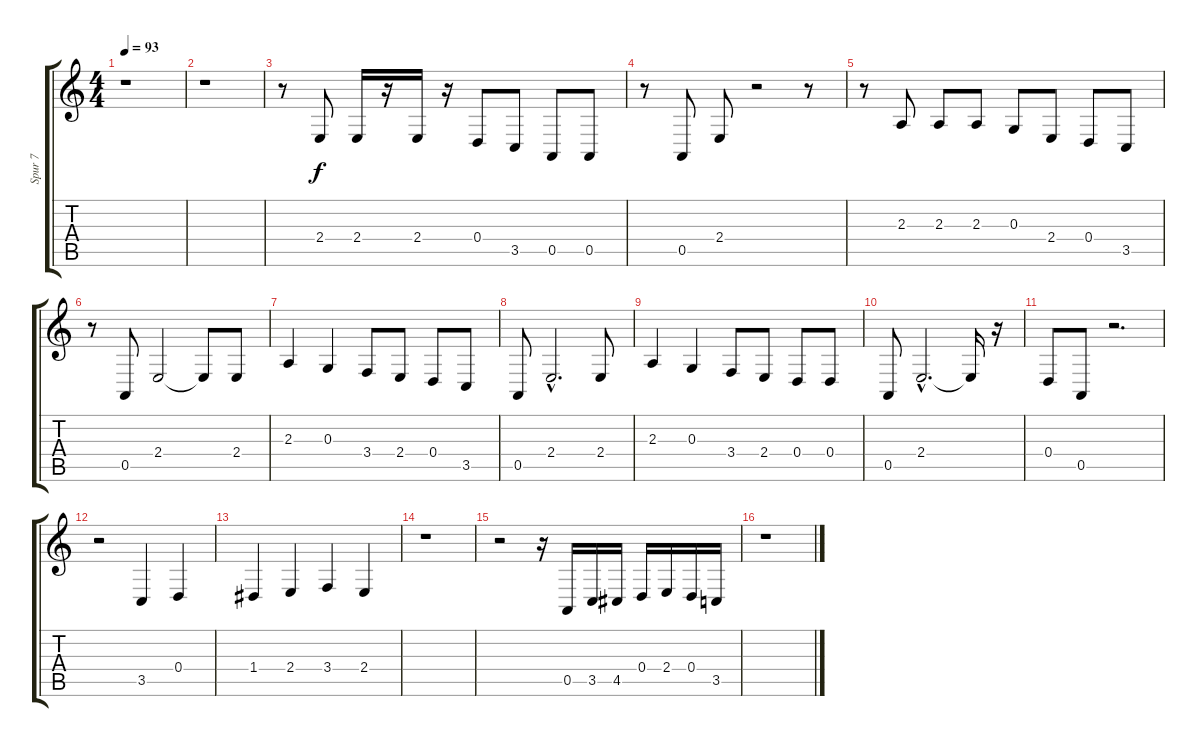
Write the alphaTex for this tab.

\track ("Spur 7" "Spur 7") {instrument lead2sawtooth}
\staff {score tabs}
\tuning (E4 B3 G3 D3 A2 E2) {hide}
\ts (4 4)
\tempo 93
\clef g2
\ks c
r.1{dy f} |
r.1 |
r.8 2.4.8 2.4.16 r.16 2.4.16 r.16 0.4.8 3.5.8 0.5.8 0.5.8 |
r.8 0.5.8 2.4.8 r.2 r.8 |
r.8 2.3.8 2.3.8 2.3.8 0.3.8 2.4.8 0.4.8 3.5.8 |
r.8 0.5.8 2.4.2 2.4{t}.8 2.4.8 |
2.3.4 0.3.4 3.4.8 2.4.8 0.4.8 3.5.8 |
0.5.8 2.4{hac}.2{d} 2.4.8 |
2.3.4 0.3.4 3.4.8 2.4.8 0.4.8 0.4.8 |
0.5.8 2.4{hac}.2{d} 2.4{t}.16 r.16 |
0.4.8 0.5.8 r.2{d} |
r.2 3.5.4 0.4.4 |
1.4.4 2.4.4 3.4.4 2.4.4 |
r.1 |
r.2 r.16 0.5.16 3.5.16 4.5.16 0.4.16 2.4.16 0.4.16 3.5.16 |
r.1
